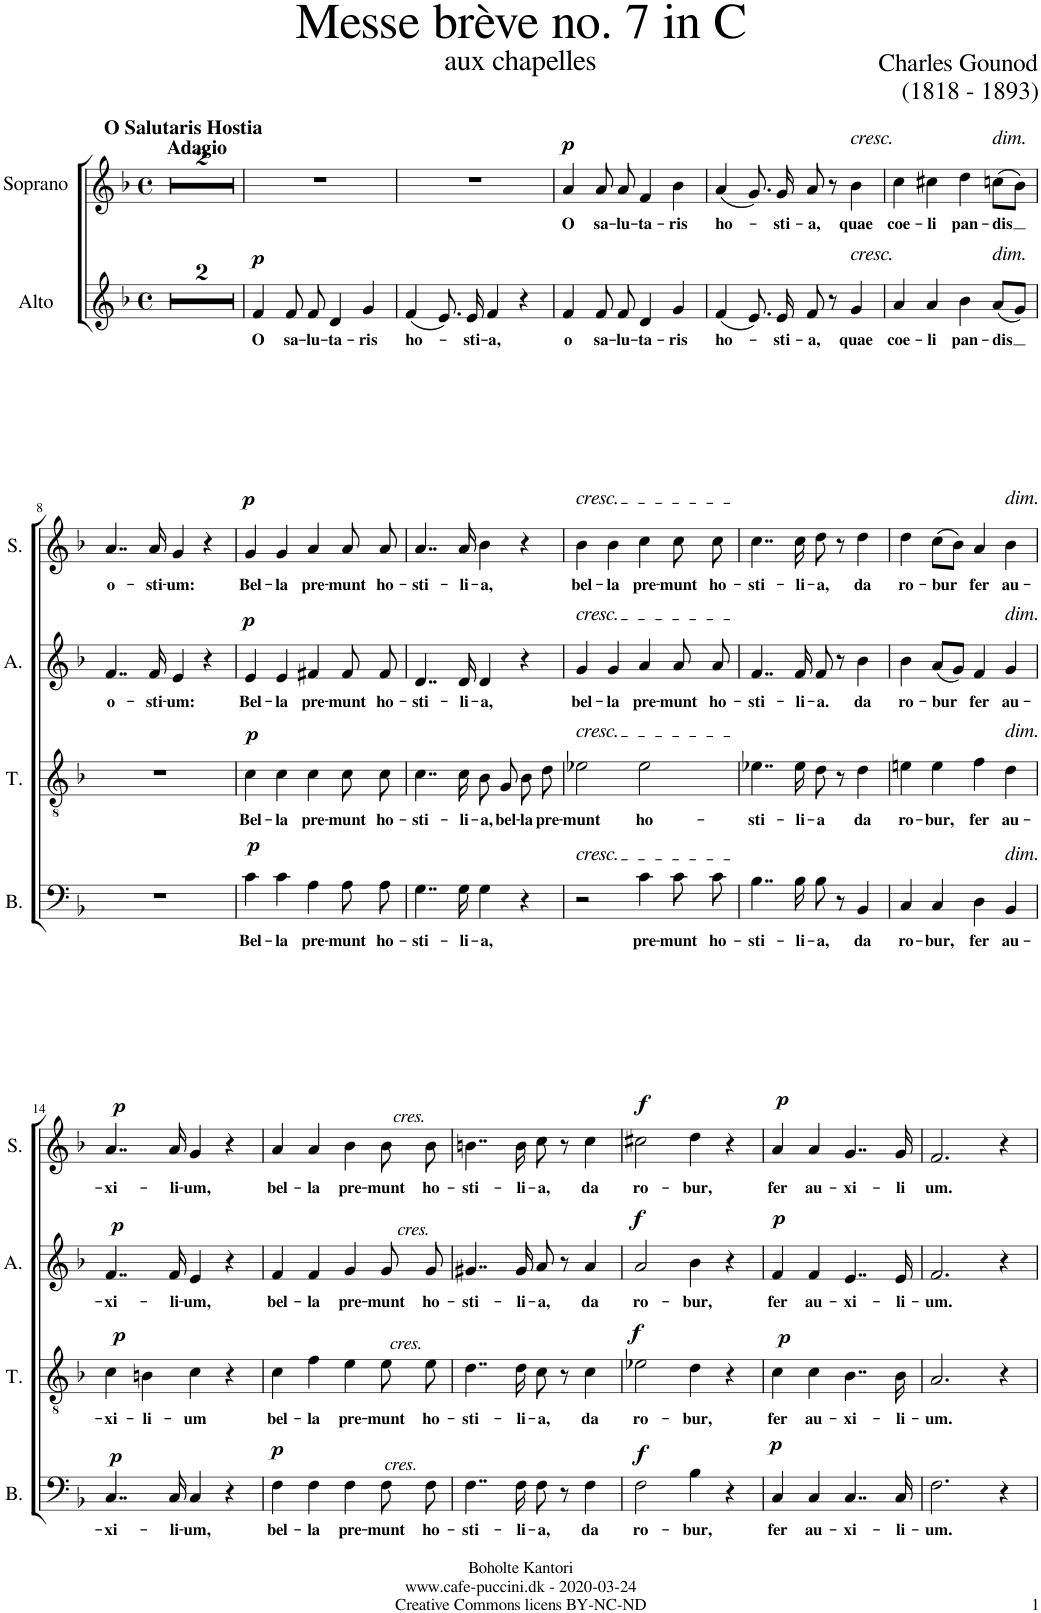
**kern	**text	**dynam	**kern	**text	**dynam	**kern	**text	**dynam	**kern	**text	**dynam
*part4	*part4	*part4	*part3	*part3	*part3	*part2	*part2	*part2	*part1	*part1	*part1
*staff4	*staff4	*staff4	*staff3	*staff3	*staff3	*staff2	*staff2	*staff2	*staff1	*staff1	*staff1
*I"Bass	*	*	*I"Tenor	*	*	*I"Alto	*	*	*I"Soprano	*	*
*I'B.	*	*	*I'T.	*	*	*I'A.	*	*	*I'S.	*	*
*stria5	*	*	*stria5	*	*	*	*	*	*	*	*
*clefF4	*	*	*clefGv2	*	*	*clefG2	*	*	*clefG2	*	*
*k[b-]	*	*	*k[b-]	*	*	*k[b-]	*	*	*k[b-]	*	*
*M4/4	*	*	*M4/4	*	*	*M4/4	*	*	*M4/4	*	*
*met(c)	*	*	*met(c)	*	*	*met(c)	*	*	*met(c)	*	*
=1	=1	=1	=1	=1	=1	=1	=1	=1	=1	=1	=1
!	!	!	!	!	!	!	!	!	!LO:TX:a:B:t=Adagio	!	!
!	!	!	!	!	!	!	!	!	!LO:TX:a:B:t=O Salutaris Hostia	!	!
1r	.	.	1r	.	.	1r	.	.	1r	.	.
=2	=2	=2	=2	=2	=2	=2	=2	=2	=2	=2	=2
1r	.	.	1r	.	.	1r	.	.	1r	.	.
=3	=3	=3	=3	=3	=3	=3	=3	=3	=3	=3	=3
!	!	!	!	!	!	!	!LO:LY:b	!LO:DY:a	!	!	!
1r	.	.	1r	.	.	4f/	O	p	1r	.	.
!	!	!	!	!	!	!	!LO:LY:b	!	!	!	!
.	.	.	.	.	.	8f/	sa-	.	.	.	.
!	!	!	!	!	!	!	!LO:LY:b	!	!	!	!
.	.	.	.	.	.	8f/	-lu-	.	.	.	.
!	!	!	!	!	!	!	!LO:LY:b	!	!	!	!
.	.	.	.	.	.	4d/	-ta-	.	.	.	.
!	!	!	!	!	!	!	!LO:LY:b	!	!	!	!
.	.	.	.	.	.	4g/	-ris	.	.	.	.
=4	=4	=4	=4	=4	=4	=4	=4	=4	=4	=4	=4
!	!	!	!	!	!	!	!LO:LY:b	!	!	!	!
1r	.	.	1r	.	.	(4f/	ho-	.	1r	.	.
.	.	.	.	.	.	8.e/)	.	.	.	.	.
!	!	!	!	!	!	!	!LO:LY:b	!	!	!	!
.	.	.	.	.	.	16e/	-sti-	.	.	.	.
!	!	!	!	!	!	!	!LO:LY:b	!	!	!	!
.	.	.	.	.	.	4f/	-a,	.	.	.	.
.	.	.	.	.	.	4r	.	.	.	.	.
=5	=5	=5	=5	=5	=5	=5	=5	=5	=5	=5	=5
!	!	!	!	!	!	!	!LO:LY:b	!	!	!LO:LY:b	!LO:DY:a
1r	.	.	1r	.	.	4f/	o	.	4a/	O	p
!	!	!	!	!	!	!	!LO:LY:b	!	!	!LO:LY:b	!
.	.	.	.	.	.	8f/	sa-	.	8a/	sa-	.
!	!	!	!	!	!	!	!LO:LY:b	!	!	!LO:LY:b	!
.	.	.	.	.	.	8f/	-lu-	.	8a/	-lu-	.
!	!	!	!	!	!	!	!LO:LY:b	!	!	!LO:LY:b	!
.	.	.	.	.	.	4d/	-ta-	.	4f/	-ta-	.
!	!	!	!	!	!	!	!LO:LY:b	!	!	!LO:LY:b	!
.	.	.	.	.	.	4g/	-ris	.	4b-\	-ris	.
=6	=6	=6	=6	=6	=6	=6	=6	=6	=6	=6	=6
!	!	!	!	!	!	!	!LO:LY:b	!	!	!LO:LY:b	!
1r	.	.	1r	.	.	(4f/	ho-	.	(4a/	ho-	.
.	.	.	.	.	.	8.e/)	.	.	8.g/)	.	.
!	!	!	!	!	!	!	!LO:LY:b	!	!	!LO:LY:b	!
.	.	.	.	.	.	16e/	-sti-	.	16g/	-sti-	.
!	!	!	!	!	!	!	!LO:LY:b	!	!	!LO:LY:b	!
.	.	.	.	.	.	8f/	-a,	.	8a/	-a,	.
.	.	.	.	.	.	8r	.	.	8r	.	.
!	!	!	!	!	!	!	!	!	!LO:TX:a:i:t=cresc.	!	!
!	!	!	!	!	!	!LO:TX:a:i:t=cresc.	!	!	!	!	!
!	!	!	!	!	!	!	!LO:LY:b	!	!	!LO:LY:b	!
.	.	.	.	.	.	4g/	quae	.	4b-\	quae	.
=7	=7	=7	=7	=7	=7	=7	=7	=7	=7	=7	=7
!	!	!	!	!	!	!	!LO:LY:b	!	!	!LO:LY:b	!
1r	.	.	1r	.	.	4a/	coe-	.	4cc\	coe-	.
!	!	!	!	!	!	!	!LO:LY:b	!	!	!LO:LY:b	!
.	.	.	.	.	.	4a/	-li	.	4cc#X\	-li	.
!	!	!	!	!	!	!	!LO:LY:b	!	!	!LO:LY:b	!
.	.	.	.	.	.	4b-\	pan-	.	4dd\	pan-	.
!	!	!	!	!	!	!	!	!	!LO:TX:a:i:t=dim.	!	!
!	!	!	!	!	!	!LO:TX:a:i:t=dim.	!	!	!	!	!
!	!	!	!	!	!	!	!LO:LY:b	!	!	!LO:LY:b	!
.	.	.	.	.	.	(8a/L	-dis	.	(8ccn\L	-dis	.
.	.	.	.	.	.	8g/J)	.	.	8b-\J)	.	.
!!LO:LB:g=z
=8	=8	=8	=8	=8	=8	=8	=8	=8	=8	=8	=8
!	!	!	!	!	!	!	!LO:LY:b	!	!	!LO:LY:b	!
1r	.	.	1r	.	.	4..f/	o-	.	4..a/	o-	.
!	!	!	!	!	!	!	!LO:LY:b	!	!	!LO:LY:b	!
.	.	.	.	.	.	16f/	-sti-	.	16a/	-sti-	.
!	!	!	!	!	!	!	!LO:LY:b	!	!	!LO:LY:b	!
.	.	.	.	.	.	4e/	-um:	.	4g/	-um:	.
.	.	.	.	.	.	4r	.	.	4r	.	.
=9	=9	=9	=9	=9	=9	=9	=9	=9	=9	=9	=9
!	!LO:LY:b	!LO:DY:a	!	!LO:LY:b	!LO:DY:a	!	!LO:LY:b	!LO:DY:a	!	!LO:LY:b	!LO:DY:a
4c\	Bel-	p	4c\	Bel-	p	4e/	Bel-	p	4g/	Bel-	p
!	!LO:LY:b	!	!	!LO:LY:b	!	!	!LO:LY:b	!	!	!LO:LY:b	!
4c\	-la	.	4c\	-la	.	4e/	-la	.	4g/	-la	.
!	!LO:LY:b	!	!	!LO:LY:b	!	!	!LO:LY:b	!	!	!LO:LY:b	!
4A\	pre-	.	4c\	pre-	.	4f#X/	pre-	.	4a/	pre-	.
!	!LO:LY:b	!	!	!LO:LY:b	!	!	!LO:LY:b	!	!	!LO:LY:b	!
8A\L	-munt	.	8c\L	-munt	.	8f#/	-munt	.	8a/	-munt	.
!	!LO:LY:b	!	!	!LO:LY:b	!	!	!LO:LY:b	!	!	!LO:LY:b	!
8A\J	ho-	.	8c\J	ho-	.	8f#/	ho-	.	8a/	ho-	.
=10	=10	=10	=10	=10	=10	=10	=10	=10	=10	=10	=10
!	!LO:LY:b	!	!	!LO:LY:b	!	!	!LO:LY:b	!	!	!LO:LY:b	!
4..G\	-sti-	.	4..c\	-sti-	.	4..d/	-sti-	.	4..a/	-sti-	.
!	!LO:LY:b	!	!	!LO:LY:b	!	!	!LO:LY:b	!	!	!LO:LY:b	!
16G\	-li-	.	16c\	-li-	.	16d/	-li-	.	16a/	-li-	.
!	!LO:LY:b	!	!	!LO:LY:b	!	!	!LO:LY:b	!	!	!LO:LY:b	!
4G\	-a,	.	8B-/L	-a,	.	4d/	-a,	.	4b-\	-a,	.
!	!	!	!	!LO:LY:b	!	!	!	!	!	!	!
.	.	.	8G/J	bel-	.	.	.	.	.	.	.
!	!	!	!	!LO:LY:b	!	!	!	!	!	!	!
4r	.	.	8B-\L	-la	.	4r	.	.	4r	.	.
!	!	!	!	!LO:LY:b	!	!	!	!	!	!	!
.	.	.	8d\J	pre-	.	.	.	.	.	.	.
=11	=11	=11	=11	=11	=11	=11	=11	=11	=11	=11	=11
!	!	!	!	!	!	!	!	!	!LO:TX:a:i:t=cresc.	!	!
!	!	!	!	!	!	!LO:TX:a:i:t=cresc.	!	!	!	!	!
!	!	!	!LO:TX:a:i:t=cresc.	!	!	!	!	!	!	!	!
!LO:TX:a:i:t=cresc.	!	!	!	!	!	!	!	!	!	!	!
!	!	!	!	!LO:LY:b	!	!	!LO:LY:b	!	!	!LO:LY:b	!
2r	.	.	2e-X\	-munt	.	4g/	bel-	.	4b-\	bel-	.
!	!	!	!	!	!	!	!LO:LY:b	!	!	!LO:LY:b	!
.	.	.	.	.	.	4g/	-la	.	4b-\	-la	.
!	!LO:LY:b	!	!	!LO:LY:b	!	!	!LO:LY:b	!	!	!LO:LY:b	!
4c\	pre-	.	2e-\	ho-	.	4a/	pre-	.	4cc\	pre-	.
!	!LO:LY:b	!	!	!	!	!	!LO:LY:b	!	!	!LO:LY:b	!
8c\L	-munt	.	.	.	.	8a/	-munt	.	8cc\	-munt	.
!	!LO:LY:b	!	!	!	!	!	!LO:LY:b	!	!	!LO:LY:b	!
8c\J	ho-	.	.	.	.	8a/	ho-	.	8cc\	ho-	.
=12	=12	=12	=12	=12	=12	=12	=12	=12	=12	=12	=12
!	!LO:LY:b	!	!	!LO:LY:b	!	!	!LO:LY:b	!	!	!LO:LY:b	!
4..B-\	-sti-	.	4..e-X\	-sti-	.	4..f/	-sti-	.	4..cc\	-sti-	.
!	!LO:LY:b	!	!	!LO:LY:b	!	!	!LO:LY:b	!	!	!LO:LY:b	!
16B-\	-li-	.	16e-\	-li-	.	16f/	-li-	.	16cc\	-li-	.
!	!LO:LY:b	!	!	!LO:LY:b	!	!	!LO:LY:b	!	!	!LO:LY:b	!
8B-\	-a,	.	8d\	-a	.	8f/	-a.	.	8dd\	-a,	.
8r	.	.	8r	.	.	8r	.	.	8r	.	.
!	!LO:LY:b	!	!	!LO:LY:b	!	!	!LO:LY:b	!	!	!LO:LY:b	!
4BB-/	da	.	4d\	da	.	4b-\	da	.	4dd\	da	.
=13	=13	=13	=13	=13	=13	=13	=13	=13	=13	=13	=13
!	!LO:LY:b	!	!	!LO:LY:b	!	!	!LO:LY:b	!	!	!LO:LY:b	!
4C/	ro-	.	4en\	ro-	.	4b-\	ro-	.	4dd\	ro-	.
!	!LO:LY:b	!	!	!LO:LY:b	!	!	!LO:LY:b	!	!	!LO:LY:b	!
4C/	-bur,	.	4e\	-bur,	.	(8a/L	-bur	.	(8cc\L	-bur	.
.	.	.	.	.	.	8g/J)	.	.	8b-\J)	.	.
!	!LO:LY:b	!	!	!LO:LY:b	!	!	!LO:LY:b	!	!	!LO:LY:b	!
4D\	fer	.	4f\	fer	.	4f/	fer	.	4a/	fer	.
!	!	!	!	!	!	!	!	!	!LO:TX:a:i:t=dim.	!	!
!	!	!	!	!	!	!LO:TX:a:i:t=dim.	!	!	!	!	!
!	!	!	!LO:TX:a:i:t=dim.	!	!	!	!	!	!	!	!
!LO:TX:a:i:t=dim.	!	!	!	!	!	!	!	!	!	!	!
!	!LO:LY:b	!	!	!LO:LY:b	!	!	!LO:LY:b	!	!	!LO:LY:b	!
4BB-/	au-	.	4d\	au-	.	4g/	au-	.	4b-\	au-	.
!!LO:LB:g=z
=14	=14	=14	=14	=14	=14	=14	=14	=14	=14	=14	=14
!	!LO:LY:b	!LO:DY:a	!	!LO:LY:b	!LO:DY:a	!	!LO:LY:b	!LO:DY:a	!	!LO:LY:b	!LO:DY:a
4..C/	-xi-	p	4c\	-xi-	p	4..f/	-xi-	p	4..a/	-xi-	p
!	!	!	!	!LO:LY:b	!	!	!	!	!	!	!
.	.	.	4Bn\	-li-	.	.	.	.	.	.	.
!	!LO:LY:b	!	!	!	!	!	!LO:LY:b	!	!	!LO:LY:b	!
16C/	-li-	.	.	.	.	16f/	-li-	.	16a/	-li-	.
!	!LO:LY:b	!	!	!LO:LY:b	!	!	!LO:LY:b	!	!	!LO:LY:b	!
4C/	-um,	.	4c\	-um	.	4e/	-um,	.	4g/	-um,	.
4r	.	.	4r	.	.	4r	.	.	4r	.	.
=15	=15	=15	=15	=15	=15	=15	=15	=15	=15	=15	=15
!	!LO:LY:b	!LO:DY:a	!	!LO:LY:b	!	!	!LO:LY:b	!	!	!LO:LY:b	!
4F\	bel-	p	4c\	bel-	.	4f/	bel-	.	4a/	bel-	.
!	!LO:LY:b	!	!	!LO:LY:b	!	!	!LO:LY:b	!	!	!LO:LY:b	!
4F\	-la	.	4f\	-la	.	4f/	-la	.	4a/	-la	.
!	!LO:LY:b	!	!	!LO:LY:b	!	!	!LO:LY:b	!	!	!LO:LY:b	!
4F\	pre-	.	4e\	pre-	.	4g/	pre-	.	4b-\	pre-	.
!	!	!	!	!	!	!	!	!	!LO:TX:a:i:t=cres.	!	!
!	!	!	!	!	!	!LO:TX:a:i:t=cres.	!	!	!	!	!
!	!	!	!LO:TX:a:i:t=cres.	!	!	!	!	!	!	!	!
!LO:TX:a:i:t=cres	!	!	!	!	!	!	!	!	!	!	!
!LO:TX:a:t=.	!	!	!	!	!	!	!	!	!	!	!
!	!LO:LY:b	!	!	!LO:LY:b	!	!	!LO:LY:b	!	!	!LO:LY:b	!
8F\L	-munt	.	8e\L	-munt	.	8g/	-munt	.	8b-\	-munt	.
!	!LO:LY:b	!	!	!LO:LY:b	!	!	!LO:LY:b	!	!	!LO:LY:b	!
8F\J	ho-	.	8e\J	ho-	.	8g/	ho-	.	8b-\	ho-	.
=16	=16	=16	=16	=16	=16	=16	=16	=16	=16	=16	=16
!	!LO:LY:b	!	!	!LO:LY:b	!	!	!LO:LY:b	!	!	!LO:LY:b	!
4..F\	-sti-	.	4..d\	-sti-	.	4..g#X/	-sti-	.	4..bn\	-sti-	.
!	!LO:LY:b	!	!	!LO:LY:b	!	!	!LO:LY:b	!	!	!LO:LY:b	!
16F\	-li-	.	16d\	-li-	.	16g#/	-li-	.	16b\	-li-	.
!	!LO:LY:b	!	!	!LO:LY:b	!	!	!LO:LY:b	!	!	!LO:LY:b	!
8F\	-a,	.	8c\	-a,	.	8a/	-a,	.	8cc\	-a,	.
8r	.	.	8r	.	.	8r	.	.	8r	.	.
!	!LO:LY:b	!	!	!LO:LY:b	!	!	!LO:LY:b	!	!	!LO:LY:b	!
4F\	da	.	4c\	da	.	4a/	da	.	4cc\	da	.
=17	=17	=17	=17	=17	=17	=17	=17	=17	=17	=17	=17
!	!LO:LY:b	!LO:DY:a	!	!LO:LY:b	!LO:DY:a	!	!LO:LY:b	!LO:DY:a	!	!LO:LY:b	!LO:DY:a
2F\	ro-	f	2e-X\	ro-	f	2a/	ro-	f	2cc#X\	ro-	f
!	!LO:LY:b	!	!	!LO:LY:b	!	!	!LO:LY:b	!	!	!LO:LY:b	!
4B-\	-bur,	.	4d\	-bur,	.	4b-\	-bur,	.	4dd\	-bur,	.
4r	.	.	4r	.	.	4r	.	.	4r	.	.
=18	=18	=18	=18	=18	=18	=18	=18	=18	=18	=18	=18
!	!LO:LY:b	!LO:DY:a	!	!LO:LY:b	!LO:DY:a	!	!LO:LY:b	!LO:DY:a	!	!LO:LY:b	!LO:DY:a
4C/	fer	p	4c\	fer	p	4f/	fer	p	4a/	fer	p
!	!LO:LY:b	!	!	!LO:LY:b	!	!	!LO:LY:b	!	!	!LO:LY:b	!
4C/	au-	.	4c\	au-	.	4f/	au-	.	4a/	au-	.
!	!LO:LY:b	!	!	!LO:LY:b	!	!	!LO:LY:b	!	!	!LO:LY:b	!
4..C/	-xi-	.	4..B-\	-xi-	.	4..e/	-xi-	.	4..g/	-xi-	.
!	!LO:LY:b	!	!	!LO:LY:b	!	!	!LO:LY:b	!	!	!LO:LY:b	!
16C/	-li-	.	16B-\	-li-	.	16e/	-li-	.	16g/	-li	.
=	=	=	=	=	=	=	=	=	=	=	=
*-	*-	*-	*-	*-	*-	*-	*-	*-	*-	*-	*-
